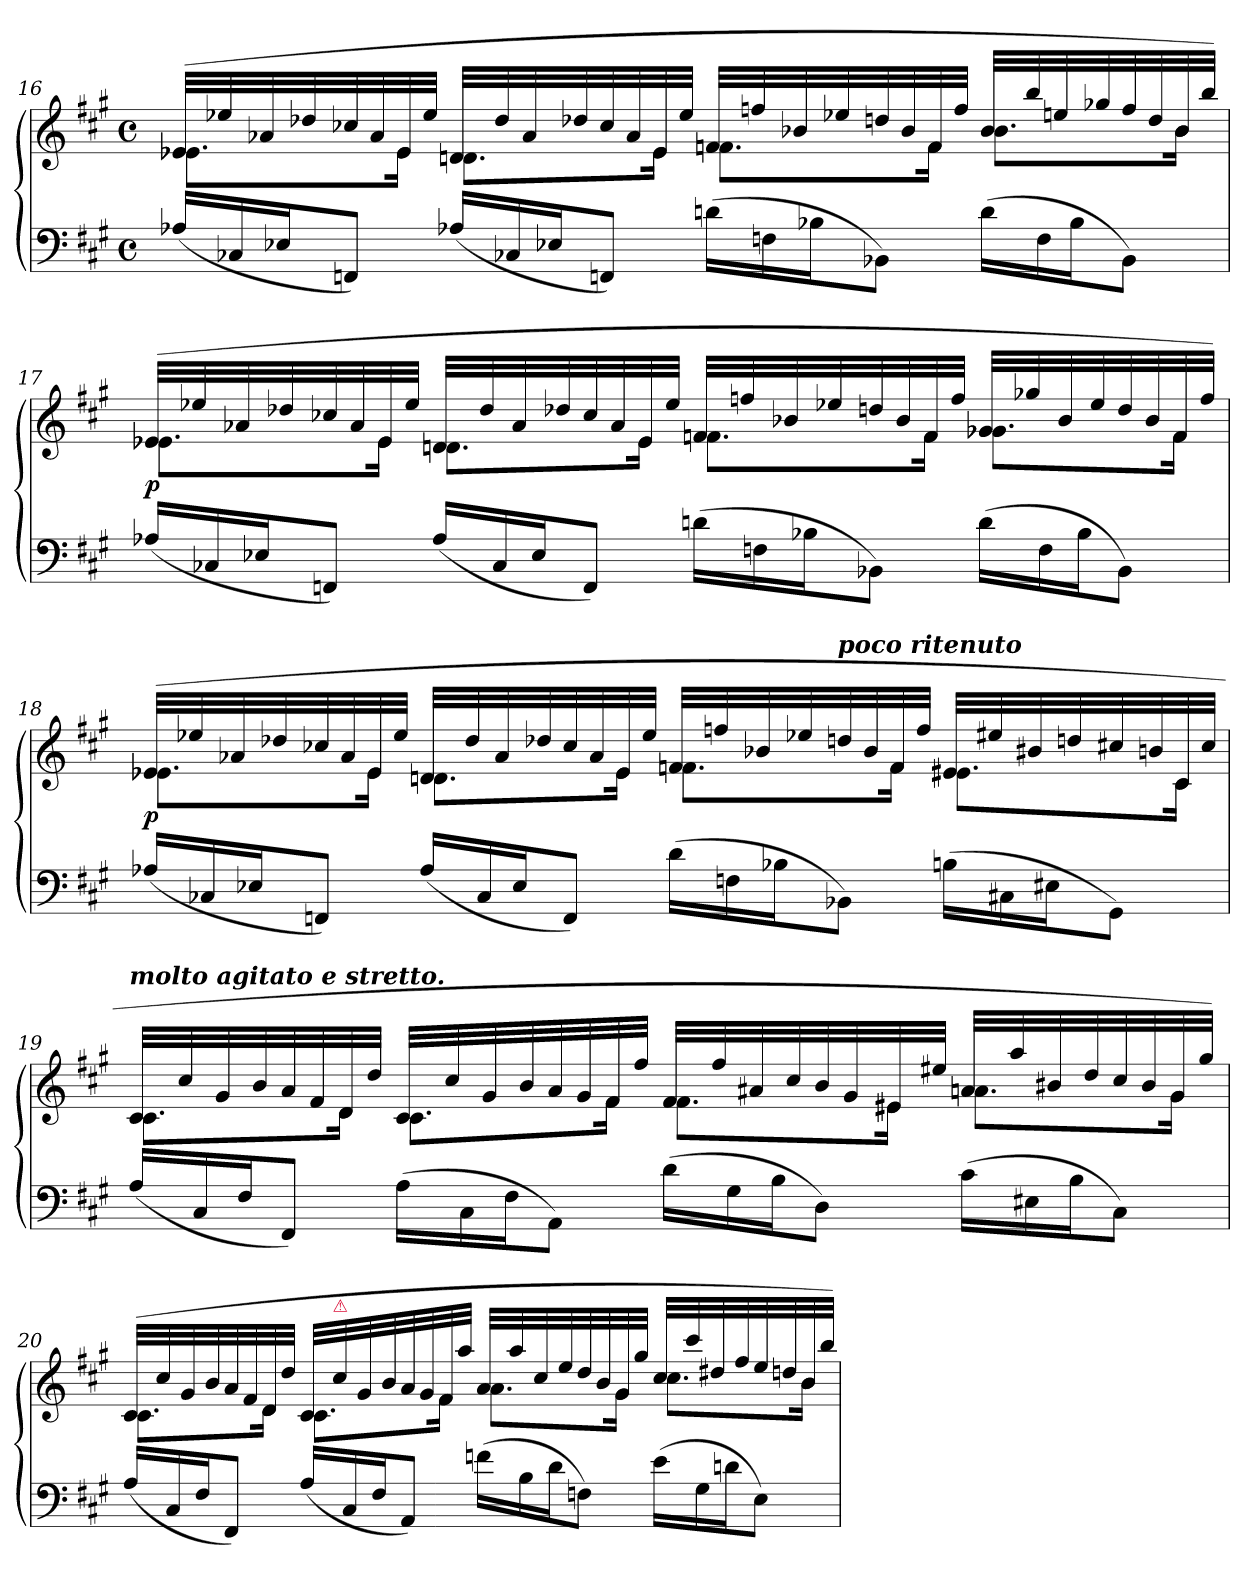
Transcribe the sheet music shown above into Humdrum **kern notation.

**kern	**kern	**dynam
*part1	*part1	*part1
*staff2	*staff1	*staff1/2
*clefF4	*clefG2	*
*k[f#c#g#]	*k[f#c#g#]	*
*f#:	*f#:	*
*M4/4	*M4/4	*
*met(c)	*met(c)	*
*Xtuplet	*	*
=16	=16	=16
*	*^	*
(<24A-X/LL	(>32e-XLLL	8.e-XL	.
.	32ee-X!	.	.
24C-X	.	.	.
.	32a-X!	.	.
24E-XJ	.	.	.
.	32dd-X!	.	.
8FFnJ)	32cc-X!	.	.
.	32a-!	.	.
.	32e-	16e-Jk	.
.	32ee-!JJJ	.	.
(<24A-X/LL	32dnLLL	8.dnL	.
.	32dd-!	.	.
24C-X	.	.	.
.	32a-!	.	.
24E-XJ	.	.	.
.	32dd-X!	.	.
8FFnJ)	32cc-!	.	.
.	32a-!	.	.
.	32e-	16e-Jk	.
.	32ee-!JJJ	.	.
(>24dn\LL	32fnLLL	8.fnL	.
.	32ffn!	.	.
24Fn	.	.	.
.	32b-X!	.	.
24B-XJ	.	.	.
.	32ee-X!	.	.
8BB-XJ)	32ddn!	.	.
.	32b-!	.	.
.	32f	16fJk	.
.	32ff!JJJ	.	.
(>24d\LL	32b-LLL	8.b-L	.
.	32bb!	.	.
24F	.	.	.
.	32een!	.	.
24B-J	.	.	.
.	32gg-X!	.	.
8BB-J)	32ff!	.	.
.	32dd!	.	.
.	32b-	16b-Jk	.
.	32bb!JJJ)	.	.
=17	=17	=17	=17
(<24A-X/LL	(>32e-XLLL	8.e-XL	p
.	32ee-X!	.	.
24C-X	.	.	.
.	32a-X!	.	.
24E-XJ	.	.	.
.	32dd-X!	.	.
8FFnJ)	32cc-X!	.	.
.	32a-!	.	.
.	32e-	16e-Jk	.
.	32ee-!JJJ	.	.
(<24A-/LL	32dnLLL	8.dnL	.
.	32dd-!	.	.
24C-	.	.	.
.	32a-!	.	.
24E-J	.	.	.
.	32dd-X!	.	.
8FFJ)	32cc-!	.	.
.	32a-!	.	.
.	32e-	16e-Jk	.
.	32ee-!JJJ	.	.
(>24dn\LL	32fnLLL	8.fnL	.
.	32ffn!	.	.
24Fn	.	.	.
.	32b-X!	.	.
24B-XJ	.	.	.
.	32ee-X!	.	.
8BB-XJ)	32ddn!	.	.
.	32b-!	.	.
.	32f	16fJk	.
.	32ff!JJJ	.	.
(>24d\LL	32g-XLLL	8.g-XL	.
.	32gg-X!	.	.
24F	.	.	.
.	32b-!	.	.
24B-J	.	.	.
.	32ee-!	.	.
8BB-J)	32dd!	.	.
.	32b-!	.	.
.	32f	16fJk	.
.	32ff!JJJ)	.	.
=18	=18	=18	=18
(<24A-X/LL	(>32e-XLLL	8.e-XL	p
.	32ee-X!	.	.
24C-X	.	.	.
.	32a-X!	.	.
24E-XJ	.	.	.
.	32dd-X!	.	.
8FFnJ)	32cc-X!	.	.
.	32a-!	.	.
.	32e-	16e-Jk	.
.	32ee-!JJJ	.	.
(<24A-/LL	32dnLLL	8.dnL	.
.	32dd-!	.	.
24C-/	.	.	.
.	32a-!	.	.
24E-J	.	.	.
.	32dd-X!	.	.
8FFJ)	32cc-!	.	.
.	32a-!	.	.
.	32e-	16e-Jk	.
.	32ee-!JJJ	.	.
(24dLL	32fnLLL	8.fnL	.
.	32ffn!	.	.
24Fn	.	.	.
.	32b-X!	.	.
24B-XJ	.	.	.
.	32ee-X!	.	.
!	!LO:TX:a:Bi:t=poco ritenuto	!	!
8BB-XJ)	32ddn!	.	.
.	32b-!	.	.
.	32f	16fJk	.
.	32ff!JJJ	.	.
(24BnLL	32e#XLLL	8.e#XL	.
.	32ee#X!	.	.
24C#X	.	.	.
.	32b#X!	.	.
24E#XJ	.	.	.
.	32ddn!	.	.
8GG#J)	32cc#X!	.	.
.	32bn!	.	.
.	32c#	16c#Jk	.
.	32cc#!JJJ	.	.
=19	=19	=19	=19
!	!LO:TX:a:Bi:t=molto agitato e stretto.	!	!
(24ALL	32c#LLL	8.c#L	.
.	32cc#!	.	.
24C#	.	.	.
.	32g#!	.	.
24F#J	.	.	.
.	32b!	.	.
8FF#J)	32a!	.	.
.	32f#!	.	.
.	32d	16dJk	.
.	32dd!JJJ	.	.
(24ALL	32c#LLL	8.c#L	.
.	32cc#!	.	.
24C#	.	.	.
.	32g#!	.	.
24F#J	.	.	.
.	32b!	.	.
8AAJ)	32a!	.	.
.	32g#!	.	.
.	32f#	16f#Jk	.
.	32ff#!JJJ	.	.
(24dLL	32f#LLL	8.f#L	.
.	32ff#!	.	.
24G#	.	.	.
.	32a#X!	.	.
24BJ	.	.	.
.	32cc#!	.	.
8DJ)	32b!	.	.
.	32g#!	.	.
.	32e#X	16e#XJk	.
.	32ee#X!JJJ	.	.
(24c#LL	32anLLL	8.anL	.
.	32aa!	.	.
24E#X	.	.	.
.	32b#X!	.	.
24BJ	.	.	.
.	32dd!	.	.
8C#J)	32cc#!	.	.
.	32b#!	.	.
.	32g#	16g#Jk	.
.	32gg#!JJJ)	.	.
=20	=20	=20	=20
(<24A/LL	(>32c#LLL	8.c#L	.
.	32cc#!	.	.
24C#	.	.	.
.	32g#!	.	.
24F#J	.	.	.
.	32b!	.	.
8FF#J)	32a!	.	.
.	32f#!	.	.
.	32d	16dJk	.
.	32dd!JJJ	.	.
(<24A/LL	32c#LLL	8.c#L	.
!	!LO:TX:a:Bi:color=crimson:t=⚠	!	!
.	32cc#!	.	.
24C#	.	.	.
.	32g#!	.	.
24F#J	.	.	.
.	32b!	.	.
8AAJ)	32a!	.	.
.	32g#!	.	.
.	32f#	16f#Jk	.
.	32aa!JJJ	.	.
(>24fn\LL	32aLLL	8.aL	.
.	32aa!	.	.
24B	.	.	.
.	32cc#!	.	.
24dJ	.	.	.
.	32ee!	.	.
8FnJ)	32dd!	.	.
.	32b!	.	.
.	32g#	16g#Jk	.
.	32gg#!JJJ	.	.
(>24e\LL	32cc#LLL	8.cc#L	.
.	32ccc#!	.	.
24G#	.	.	.
.	32dd#X!	.	.
24dnJ	.	.	.
.	32ff#!	.	.
8EJ)	32ee!	.	.
.	32ddn!	.	.
.	32b	16bJk	.
.	32bb!JJJ)	.	.
*	*v	*v	*
=	=	=
*-	*-	*-
